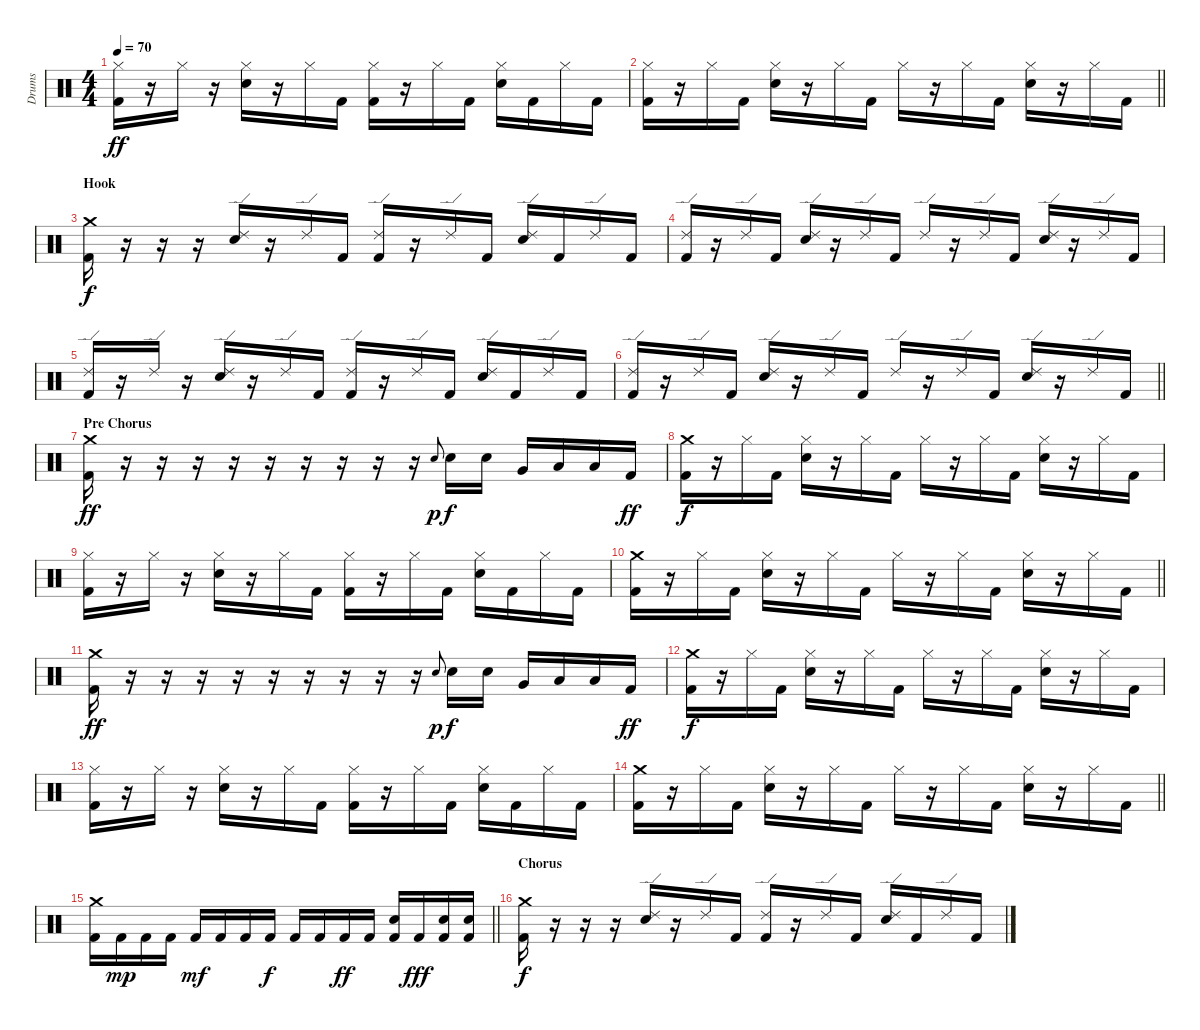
\track ("Drums" "Drums") {instrument percussion}
\staff {score}
\articulation defaults
\ts (4 4)
\tempo 70
\clef neutral
\ks c
("Hi-Hat (closed)" "Kick (hit) 2").16{dy ff} r.16 "Hi-Hat (closed)".16 r.16 ("Hi-Hat (closed)" "Snare (hit) 2").16 r.16 "Hi-Hat (closed)".16 "Kick (hit) 2".16 ("Hi-Hat (closed)" "Kick (hit) 2").16 r.16 "Hi-Hat (closed)".16 "Kick (hit) 2".16 ("Hi-Hat (closed)" "Snare (hit) 2").16 "Kick (hit) 2".16 "Hi-Hat (closed)".16 "Kick (hit) 2".16 |
\barLineRight lightlight
("Hi-Hat (closed)" "Kick (hit) 2").16 r.16 "Hi-Hat (closed)".16 "Kick (hit) 2".16 ("Hi-Hat (closed)" "Snare (hit) 2").16 r.16 "Hi-Hat (closed)".16 "Kick (hit) 2".16 "Hi-Hat (closed)".16 r.16 "Hi-Hat (closed)".16 "Kick (hit) 2".16 ("Hi-Hat (closed)" "Snare (hit) 2").16 r.16 "Hi-Hat (closed)".16 "Kick (hit) 2".16 |
\section ("" "Hook")
("Crash medium (hit)" "Kick (hit) 2").16{dy f} r.16 r.16 r.16 ("Ride (edge) 2" "Snare (hit) 2").16 r.16 "Ride (edge) 2".16 "Kick (hit) 2".16 ("Ride (edge) 2" "Kick (hit) 2").16 r.16 "Ride (edge) 2".16 "Kick (hit) 2".16 ("Ride (edge) 2" "Snare (hit) 2").16 "Kick (hit) 2".16 "Ride (edge) 2".16 "Kick (hit) 2".16 |
("Ride (edge) 2" "Kick (hit) 2").16 r.16 "Ride (edge) 2".16 "Kick (hit) 2".16 ("Ride (edge) 2" "Snare (hit) 2").16 r.16 "Ride (edge) 2".16 "Kick (hit) 2".16 "Ride (edge) 2".16 r.16 "Ride (edge) 2".16 "Kick (hit) 2".16 ("Ride (edge) 2" "Snare (hit) 2").16 r.16 "Ride (edge) 2".16 "Kick (hit) 2".16 |
("Ride (edge) 2" "Kick (hit) 2").16 r.16 "Ride (edge) 2".16 r.16 ("Ride (edge) 2" "Snare (hit) 2").16 r.16 "Ride (edge) 2".16 "Kick (hit) 2".16 ("Ride (edge) 2" "Kick (hit) 2").16 r.16 "Ride (edge) 2".16 "Kick (hit) 2".16 ("Ride (edge) 2" "Snare (hit) 2").16 "Kick (hit) 2".16 "Ride (edge) 2".16 "Kick (hit) 2".16 |
\barLineRight lightlight
("Ride (edge) 2" "Kick (hit) 2").16 r.16 "Ride (edge) 2".16 "Kick (hit) 2".16 ("Ride (edge) 2" "Snare (hit) 2").16 r.16 "Ride (edge) 2".16 "Kick (hit) 2".16 "Ride (edge) 2".16 r.16 "Ride (edge) 2".16 "Kick (hit) 2".16 ("Ride (edge) 2" "Snare (hit) 2").16 r.16 "Ride (edge) 2".16 "Kick (hit) 2".16 |
\section ("" "Pre Chorus")
("Crash medium (hit)" "Kick (hit) 2").16{dy ff} r.16 r.16 r.16 r.16 r.16 r.16 r.16 r.16 r.16 "Snare (hit) 2".8{gr onbeat dy p} "Snare (hit) 2".16{dy f} "Snare (hit) 2".16 "Very Low Tom (hit)".16 "Low Tom (hit)".16 "Low Tom (hit)".16 "Kick (hit) 2".16{dy ff} |
("Crash medium (hit)" "Kick (hit) 2").16{dy f} r.16 "Hi-Hat (closed)".16 "Kick (hit) 2".16 ("Hi-Hat (closed)" "Snare (hit) 2").16 r.16 "Hi-Hat (closed)".16 "Kick (hit) 2".16 "Hi-Hat (closed)".16 r.16 "Hi-Hat (closed)".16 "Kick (hit) 2".16 ("Hi-Hat (closed)" "Snare (hit) 2").16 r.16 "Hi-Hat (closed)".16 "Kick (hit) 2".16 |
("Hi-Hat (closed)" "Kick (hit) 2").16 r.16 "Hi-Hat (closed)".16 r.16 ("Hi-Hat (closed)" "Snare (hit) 2").16 r.16 "Hi-Hat (closed)".16 "Kick (hit) 2".16 ("Hi-Hat (closed)" "Kick (hit) 2").16 r.16 "Hi-Hat (closed)".16 "Kick (hit) 2".16 ("Hi-Hat (closed)" "Snare (hit) 2").16 "Kick (hit) 2".16 "Hi-Hat (closed)".16 "Kick (hit) 2".16 |
\barLineRight lightlight
("Crash medium (hit)" "Kick (hit) 2").16 r.16 "Hi-Hat (closed)".16 "Kick (hit) 2".16 ("Hi-Hat (closed)" "Snare (hit) 2").16 r.16 "Hi-Hat (closed)".16 "Kick (hit) 2".16 "Hi-Hat (closed)".16 r.16 "Hi-Hat (closed)".16 "Kick (hit) 2".16 ("Hi-Hat (closed)" "Snare (hit) 2").16 r.16 "Hi-Hat (closed)".16 "Kick (hit) 2".16 |
("Crash medium (hit)" "Kick (hit) 2").16{dy ff} r.16 r.16 r.16 r.16 r.16 r.16 r.16 r.16 r.16 "Snare (hit) 2".8{gr onbeat dy p} "Snare (hit) 2".16{dy f} "Snare (hit) 2".16 "Very Low Tom (hit)".16 "Low Tom (hit)".16 "Low Tom (hit)".16 "Kick (hit) 2".16{dy ff} |
("Crash medium (hit)" "Kick (hit) 2").16{dy f} r.16 "Hi-Hat (closed)".16 "Kick (hit) 2".16 ("Hi-Hat (closed)" "Snare (hit) 2").16 r.16 "Hi-Hat (closed)".16 "Kick (hit) 2".16 "Hi-Hat (closed)".16 r.16 "Hi-Hat (closed)".16 "Kick (hit) 2".16 ("Hi-Hat (closed)" "Snare (hit) 2").16 r.16 "Hi-Hat (closed)".16 "Kick (hit) 2".16 |
("Hi-Hat (closed)" "Kick (hit) 2").16 r.16 "Hi-Hat (closed)".16 r.16 ("Hi-Hat (closed)" "Snare (hit) 2").16 r.16 "Hi-Hat (closed)".16 "Kick (hit) 2".16 ("Hi-Hat (closed)" "Kick (hit) 2").16 r.16 "Hi-Hat (closed)".16 "Kick (hit) 2".16 ("Hi-Hat (closed)" "Snare (hit) 2").16 "Kick (hit) 2".16 "Hi-Hat (closed)".16 "Kick (hit) 2".16 |
\barLineRight lightlight
("Crash medium (hit)" "Kick (hit) 2").16 r.16 "Hi-Hat (closed)".16 "Kick (hit) 2".16 ("Hi-Hat (closed)" "Snare (hit) 2").16 r.16 "Hi-Hat (closed)".16 "Kick (hit) 2".16 "Hi-Hat (closed)".16 r.16 "Hi-Hat (closed)".16 "Kick (hit) 2".16 ("Hi-Hat (closed)" "Snare (hit) 2").16 r.16 "Hi-Hat (closed)".16 "Kick (hit) 2".16 |
\barLineRight lightlight
("Crash medium (hit)" "Kick (hit) 2").16 "Kick (hit) 2".16{dy mp} "Kick (hit) 2".16 "Kick (hit) 2".16 "Kick (hit) 2".16{dy mf} "Kick (hit) 2".16 "Kick (hit) 2".16 "Kick (hit) 2".16{dy f} "Kick (hit) 2".16 "Kick (hit) 2".16 "Kick (hit) 2".16{dy ff} "Kick (hit) 2".16 ("Snare (hit) 2" "Kick (hit) 2").16 "Kick (hit) 2".16{dy fff} ("Snare (hit) 2" "Kick (hit) 2").16 ("Snare (hit) 2" "Kick (hit) 2").16 |
\section ("" "Chorus")
("Crash medium (hit)" "Kick (hit) 2").16{dy f} r.16 r.16 r.16 ("Ride (edge) 2" "Snare (hit) 2").16 r.16 "Ride (edge) 2".16 "Kick (hit) 2".16 ("Ride (edge) 2" "Kick (hit) 2").16 r.16 "Ride (edge) 2".16 "Kick (hit) 2".16 ("Ride (edge) 2" "Snare (hit) 2").16 "Kick (hit) 2".16 "Ride (edge) 2".16 "Kick (hit) 2".16
